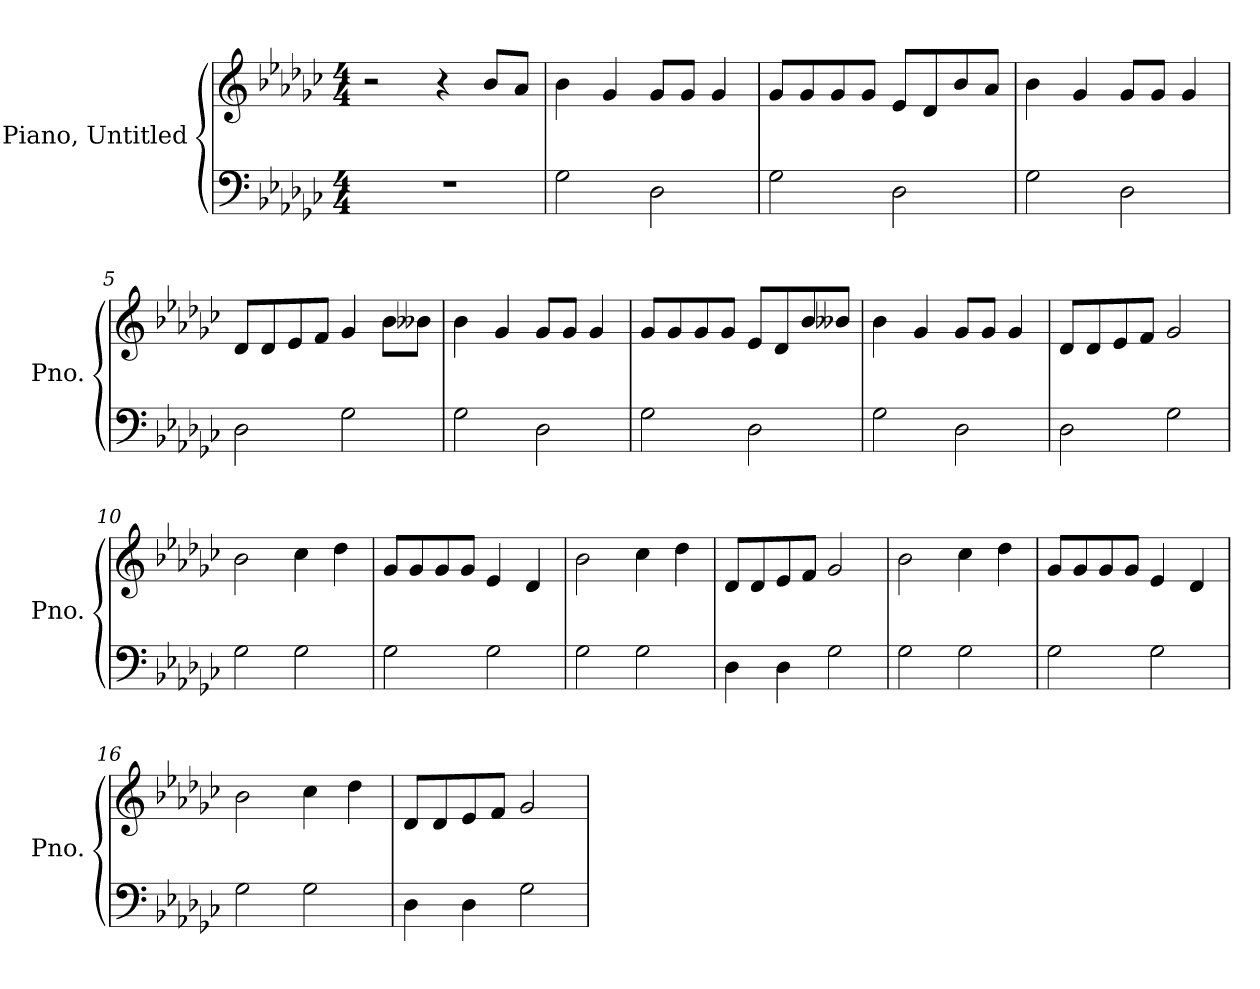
**kern	**kern
*part2	*part1
*staff2	*staff1
*I"Piano, Untitled	*I"Piano, Untitled
*I'Pno.	*I'Pno.
*clefF4	*clefG2
*k[b-e-a-d-g-c-]	*k[b-e-a-d-g-c-]
*M4/4	*M4/4
*MM120	*MM120
=1	=1
1r	2r
.	4r
.	8b-/L
.	8a-/J
=2	=2
2G-\	4b-\
.	4g-/
2D-\	8g-/L
.	8g-/J
.	4g-/
=3	=3
2G-\	8g-/L
.	8g-/
.	8g-/
.	8g-/J
2D-\	8e-/L
.	8d-/
.	8b-/
.	8a-/J
=4	=4
2G-\	4b-\
.	4g-/
2D-\	8g-/L
.	8g-/J
.	4g-/
=5	=5
2D-\	8d-/L
.	8d-/
.	8e-/
.	8f/J
2G-\	4g-/
.	8b-\L
.	8b--X\J
!!LO:LB:g=z
=6	=6
2G-\	4b-\
.	4g-/
2D-\	8g-/L
.	8g-/J
.	4g-/
=7	=7
2G-\	8g-/L
.	8g-/
.	8g-/
.	8g-/J
2D-\	8e-/L
.	8d-/
.	8b-/
.	8b--X/J
=8	=8
2G-\	4b-\
.	4g-/
2D-\	8g-/L
.	8g-/J
.	4g-/
=9	=9
2D-\	8d-/L
.	8d-/
.	8e-/
.	8f/J
2G-\	2g-/
=10	=10
2G-\	2b-\
2G-\	4cc-\
.	4dd-\
=11	=11
2G-\	8g-/L
.	8g-/
.	8g-/
.	8g-/J
2G-\	4e-/
.	4d-/
!!LO:LB:g=z
=12	=12
2G-\	2b-\
2G-\	4cc-\
.	4dd-\
=13	=13
4D-\	8d-/L
.	8d-/
4D-\	8e-/
.	8f/J
2G-\	2g-/
=14	=14
2G-\	2b-\
2G-\	4cc-\
.	4dd-\
=15	=15
2G-\	8g-/L
.	8g-/
.	8g-/
.	8g-/J
2G-\	4e-/
.	4d-/
=16	=16
2G-\	2b-\
2G-\	4cc-\
.	4dd-\
=17	=17
4D-\	8d-/L
.	8d-/
4D-\	8e-/
.	8f/J
2G-\	2g-/
=	=
*-	*-
